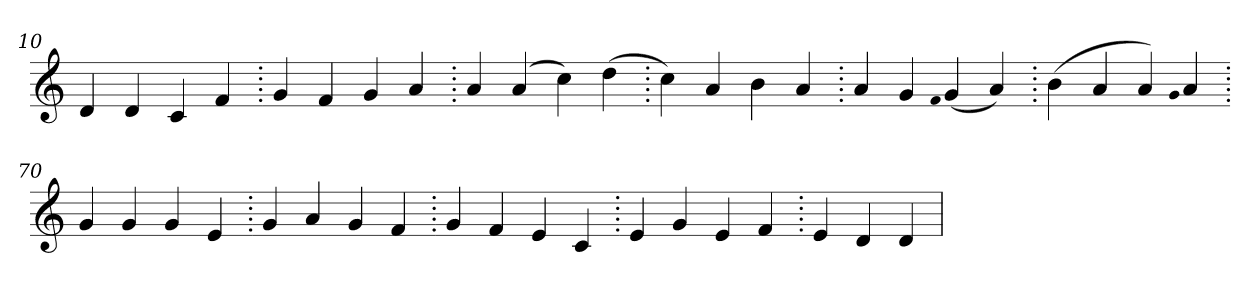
**kern
*part1
*staff1
*clefG2
=10.
4d
4d
4c
4f
=20.
4g
4f
4g
4a
=30.
4a
(>4a
4cc)
(>4dd
=40.
4cc)
4a
4b
4a
=50.
4a
4g
qqf
(>4g
4a)
=60.
(>4b
4a
4a)
qqg
4a
=70.
4g
4g
4g
4e
=80.
4g
4a
4g
4f
=90.
4g
4f
4e
4c
=100.
4e
4g
4e
4f
=110.
4e
4d
4d
=
*-
